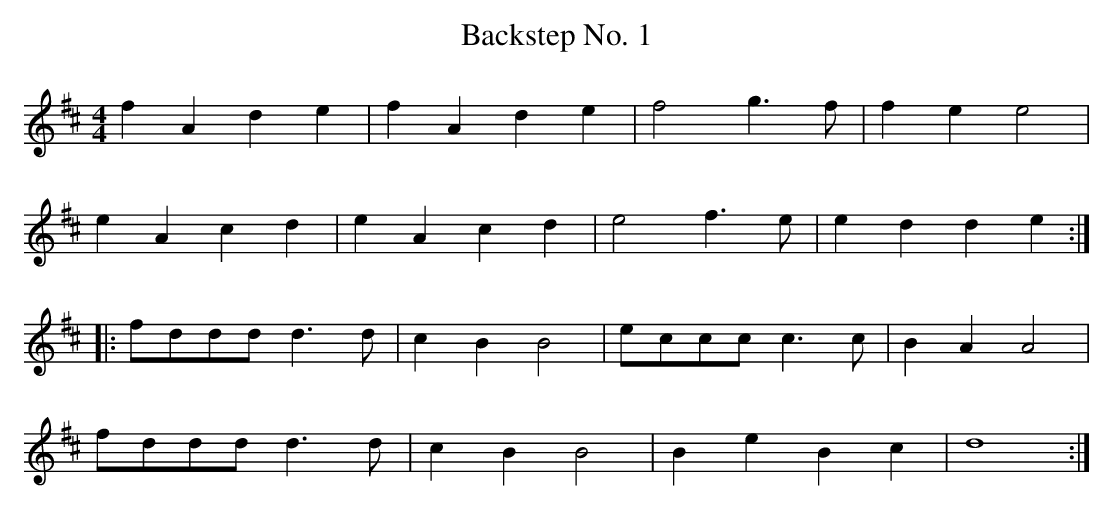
X:1
T:Backstep No. 1
M:4/4
L:1/4
K:D
fA de | fA de | f2 g>f | fe e2 |
eA cd | eA cd |e2 f>e | ed de ::
f/d/d/d/ d>d | cB B2 | e/c/c/c/ c>c | BA A2 |
f/d/d/d/ d>d | cB B2 | Be Bc | d4 :|
